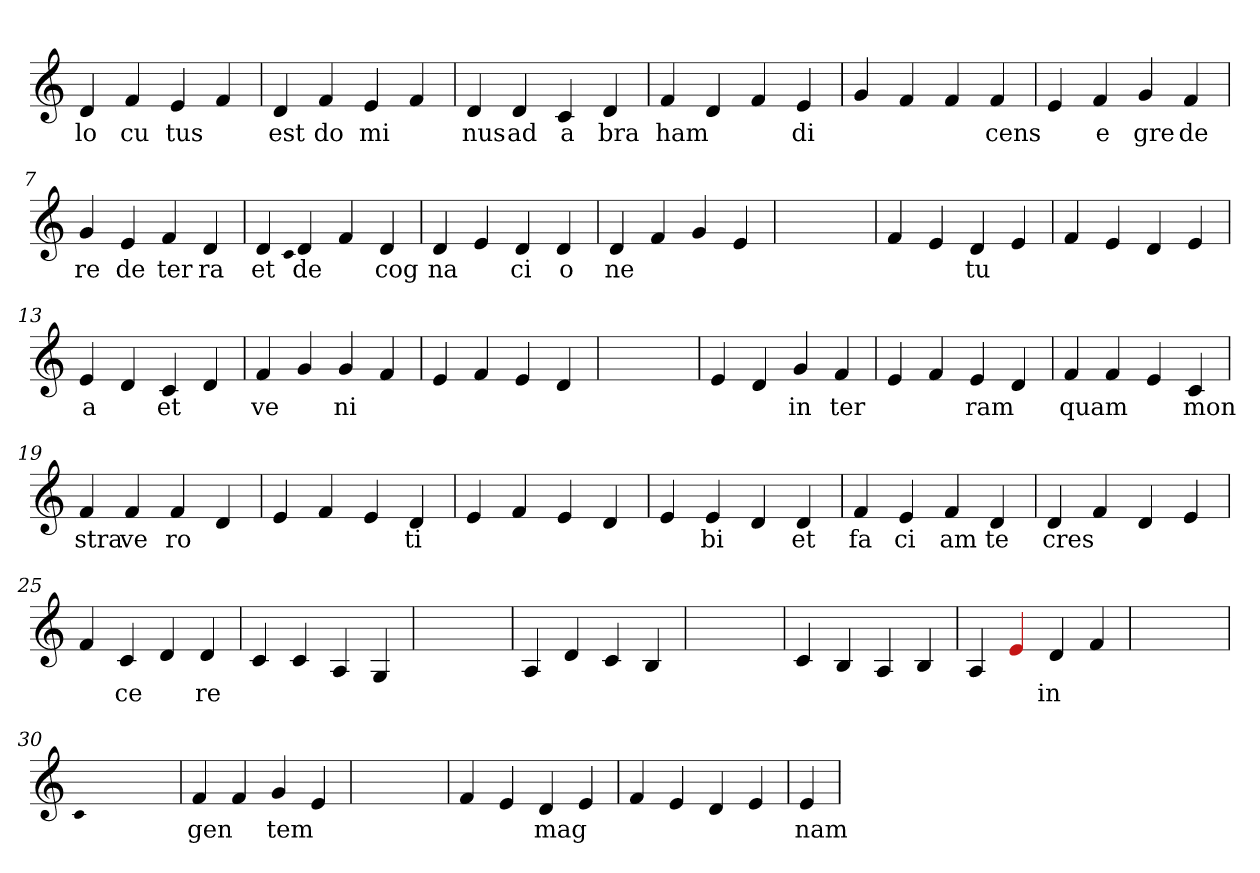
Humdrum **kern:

**kern	**text
*part1	*part1
*staff1	*staff1
*clefG2	*
=1	=1
4d	lo
4f	cu
4e	tus
4f	.
=2	=2
4d	est
4f	do
4e	mi
4f	.
=3	=3
4d	nus
4d	ad
4c	a
4d	bra
=4	=4
4f	ham
4d	.
4f	.
4e	di
=5	=5
4g	.
4f	.
4f	.
4f	cens
=6	=6
4e	.
4f	e
4g	gre
4f	de
=7	=7
4g	re
4e	de
4f	ter
4d	ra
=8	=8
4d	et
qqc	.
4d	de
4f	.
4d	cog
=9	=9
4d	na
4e	.
4d	ci
4d	o
=10	=10
4d	ne
4f	.
4g	.
4e	.
=11	=11
1ryy	.
=11	=11
4f	.
4e	.
4d	tu
4e	.
=12	=12
4f	.
4e	.
4d	.
4e	.
=13	=13
4e	a
4d	.
4c	et
4d	.
=14	=14
4f	ve
4g	.
4g	ni
4f	.
=15	=15
4e	.
4f	.
4e	.
4d	.
=16	=16
1ryy	.
=16	=16
4e	.
4d	.
4g	in
4f	ter
=17	=17
4e	.
4f	.
4e	ram
4d	.
=18	=18
4f	quam
4f	.
4e	.
4c	mon
=19	=19
4f	stra
4f	ve
4f	ro
4d	.
=20	=20
4e	.
4f	.
4e	.
4d	ti
=21	=21
4e	.
4f	.
4e	.
4d	.
=22	=22
4e	.
4e	bi
4d	.
4d	et
=23	=23
4f	fa
4e	ci
4f	am
4d	te
=24	=24
4d	cres
4f	.
4d	.
4e	.
=25	=25
4f	.
4c	ce
4d	.
4d	re
=26	=26
4c	.
4c	.
4A	.
4G	.
=27	=27
1ryy	.
=27	=27
4A	.
4d	.
4c	.
4B	.
=28	=28
1ryy	.
=28	=28
4c	.
4B	.
4A	.
4B	.
=29	=29
4A	.
4Re	.
4d	in
4f	.
=30	=30
1ryy	.
=30	=30
qqc	.
1ryy	.
=30	=30
4f	gen
4f	.
4g	tem
4e	.
=31	=31
1ryy	.
=31	=31
4f	.
4e	.
4d	mag
4e	.
=32	=32
4f	.
4e	.
4d	.
4e	.
=33	=33
4e	nam
=	=
*-	*-
